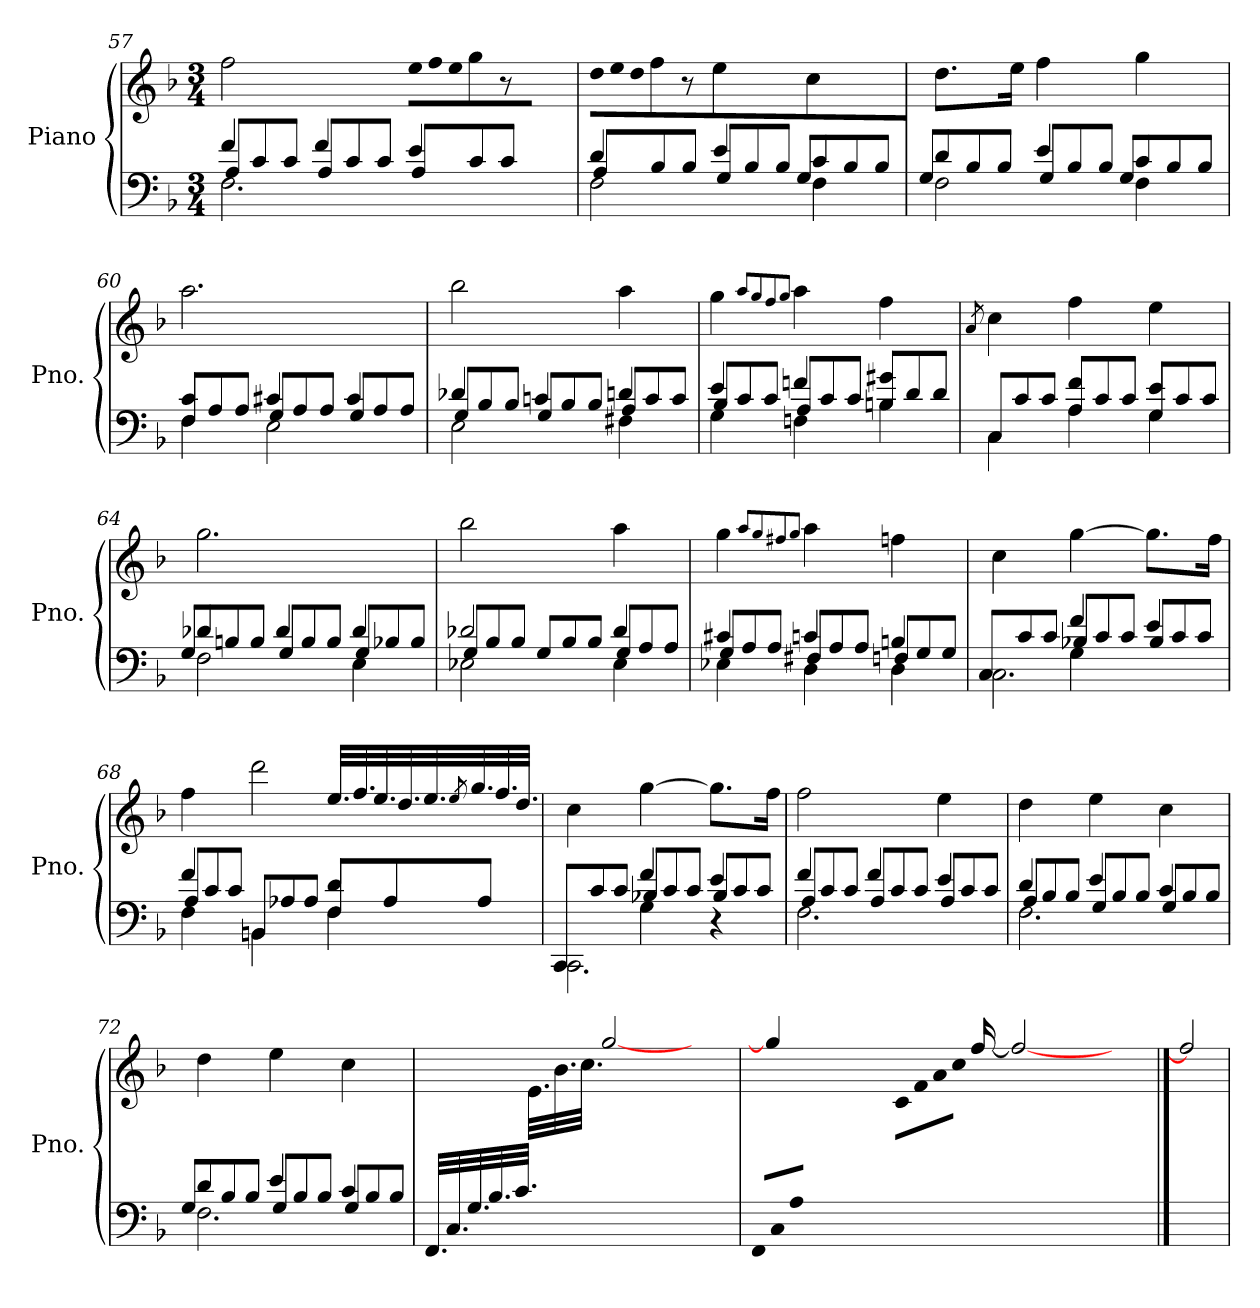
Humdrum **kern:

**kern	**kern
*part1	*part1
*staff2	*staff1
*I"Piano	*
*I'Pno.	*
!!LO:PB:g=z
*clefF4	*clefG2
*k[b-]	*k[b-]
*M3/4	*M3/4
=57	=57
*^	*
*	*^	*
*	*	*Xtuplet	*
4f/	2.F\	12A/L	2ff\
.	.	12c/	.
.	.	12c/J	.
4f/	.	12A/L	.
.	.	12c/	.
.	.	12c/J	.
*	*	*	*Xtuplet
!	!	!	!LO:N:vis=16
4e/	.	12A/L	1920%53ee\LL
!	!	!	!LO:N:vis=16
.	.	.	1920%53ff\
!	!	!	!LO:N:vis=16
.	.	.	1920%53ee\J
.	.	.	12gg\J
.	.	12c/	.
.	.	.	12r
.	.	12c/J	.
.	.	.	1920ryy
=58	=58	=58	=58
!	!	!	!LO:N:vis=16
4d/	2F\	12A/L	1920%53dd\LL
!	!	!	!LO:N:vis=16
.	.	.	1920%53ee\
!	!	!	!LO:N:vis=16
.	.	.	1920%53dd\J
.	.	.	12ff\J
.	.	12B-/	.
.	.	.	12r
.	.	12B-/J	.
.	.	.	4ee\
4e/	.	12G/L	.
.	.	12B-/	.
.	.	12B-/J	.
.	.	.	4cc\
4c/	4F\	12G/L	.
.	.	12B-/	.
.	.	12B-/J	.
.	.	.	1920ryy
=59	=59	=59	=59
4d/	2F\	12G/L	8.dd\L
.	.	12B-/	.
.	.	12B-/J	.
.	.	.	16ee\Jk
4e/	.	12G/L	4ff\
.	.	12B-/	.
.	.	12B-/J	.
4c/	4F\	12G/L	4gg\
.	.	12B-/	.
.	.	12B-/J	.
!!LO:LB:g=z
=60	=60	=60	=60
4c/	4F\	12F/L	2.aa\
.	.	12A/	.
.	.	12A/J	.
4c#X/	2E\	12G/L	.
.	.	12A/	.
.	.	12A/J	.
4c#/	.	12G/L	.
.	.	12A/	.
.	.	12A/J	.
=61	=61	=61	=61
4d-X/	2E\	12G/L	2bb-\
.	.	12B-/	.
.	.	12B-/J	.
4cn/	.	12G/L	.
.	.	12B-/	.
.	.	12B-/J	.
4dn/	4F#X\	12A/L	4aa\
.	.	12c/	.
.	.	12c/J	.
=62	=62	=62	=62
4e/	4G\	12B-/L	4gg\
.	.	12c/	.
.	.	12c/J	.
.	.	.	8qaa/L
.	.	.	8qgg/
.	.	.	8qff/
.	.	.	8qgg/J
4fn/	4Fn\	12A/L	4aa\
.	.	12c/	.
.	.	12c/J	.
4g#X/	4Bn\	12B/L	4ff\
.	.	12d/	.
.	.	12d/J	.
!!LO:LB:g=z
=63	=63	=63	=63
.	.	.	8qa/
4ryy	4C\	12C/L	4cc\
.	.	12c/	.
.	.	12c/J	.
4f/	4A\	12A/L	4ff\
.	.	12c/	.
.	.	12c/J	.
4e/	4G\	12G/L	4ee\
.	.	12c/	.
.	.	12c/J	.
=64	=64	=64	=64
4d-X/	2F\	12G/L	2.gg\
.	.	12Bn/	.
.	.	12B/J	.
4d-/	.	12G/L	.
.	.	12B/	.
.	.	12B/J	.
4d-/	4E\	12G/L	.
.	.	12B-X/	.
.	.	12B-/J	.
=65	=65	=65	=65
2d-X/	2E-X\	12G/L	2bb-\
.	.	12B-/	.
.	.	12B-/J	.
.	.	12G/L	.
.	.	12B-/	.
.	.	12B-/J	.
4d-/	4E-\	12G/L	4aa\
.	.	12A/	.
.	.	12A/J	.
=66	=66	=66	=66
4c#X/	4E-X\	12G/L	4gg\
.	.	12A/	.
.	.	12A/J	.
.	.	.	8qaa/L
.	.	.	8qgg/
.	.	.	8qff#X/
.	.	.	8qgg/J
4cn/	4D\	12F#X/L	4aa\
.	.	12A/	.
.	.	12A/J	.
4Bn/	4D\	12Fn/L	4ffn\
.	.	12G/	.
.	.	12G/J	.
!!LO:LB:g=z
=67	=67	=67	=67
*	*	*^	*
4ryy	2.C\	12C/L	4ryy	4cc\
.	.	12c/	.	.
.	.	12c/J	.	.
4f/	.	12B-X/L	4G\	[4gg\
.	.	12c/	.	.
.	.	12c/J	.	.
4e/	.	12B-/L	4ryy	8.gg\L]
.	.	12c/	.	.
.	.	12c/J	.	.
.	.	.	.	16ff\Jk
*	*	*v	*v	*
=68	=68	=68	=68
*	*	*	*^
4f/	4F\	12A/L	4ff\	2ryy
.	.	12c/	.	.
.	.	12c/J	.	.
4ryy	4BBn\	12BB/L	2ddd\	.
.	.	12A-X/	.	.
.	.	12A-/J	.	.
4d/	4F\	12F/L	.	48.ee!/L
.	.	.	.	48.ff!/
.	.	.	.	48.ee!/
.	.	12A-/	.	.
.	.	.	.	48.dd!/
.	.	.	.	48.ee!/
.	.	.	.	8qee/
.	.	.	.	48.gg!/
.	.	12A-/J	.	.
.	.	.	.	48.ff!/
.	.	.	.	48.dd!/J
*	*	*	*v	*v
!!LO:LB:g=z
=69	=69	=69	=69
*	*	*^	*
4ryy	2.CC\	12CC/L	4ryy	4cc\
.	.	12c/	.	.
.	.	12c/J	.	.
4f/	.	12B-X/L	4G\	[4gg\
.	.	12c/	.	.
.	.	12c/J	.	.
4e/	.	12B-/L	4r	8.gg\L]
.	.	12c/	.	.
.	.	12c/J	.	.
.	.	.	.	16ff\Jk
*	*	*v	*v	*
=70	=70	=70	=70
4f/	2.F\	12A/L	2ff\
.	.	12c/	.
.	.	12c/J	.
4f/	.	12A/L	.
.	.	12c/	.
.	.	12c/J	.
4e/	.	12A/L	4ee\
.	.	12c/	.
.	.	12c/J	.
=71	=71	=71	=71
4d/	2.F\	12A/L	4dd\
.	.	12B-/	.
.	.	12B-/J	.
4e/	.	12G/L	4ee\
.	.	12B-/	.
.	.	12B-/J	.
4c/	.	12G/L	4cc\
.	.	12B-/	.
.	.	12B-/J	.
!!LO:LB:g=z
=72	=72	=72	=72
4d/	2.F\	12G/L	4dd\
.	.	12B-/	.
.	.	12B-/J	.
4e/	.	12G/L	4ee\
.	.	12B-/	.
.	.	12B-/J	.
4c/	.	12G/L	4cc\
.	.	12B-/	.
.	.	12B-/J	.
*v	*v	*v	*
=73	=73
48.FF!/L	48.ryy
48.C!/	48.ryy
48.G!/	48.ryy
48.B-!/	48.ryy
48.c!/J	48.ryy
48.ryy	48.e!\L
48.ryy	48.b-!\
48.ryy	48.cc!\J
4ryy	[2gg/
4ryy	.
4ryy	4ryy
=74	=74
!	!LO:N:vis=8
640ryy	640%23ryy
!LO:N:vis=8	!
640%23FF!/L	.
.	4gg/]
!LO:N:vis=8	!
640%23C!/	.
!LO:N:vis=8	!
640%23A!/J	.
!LO:N:vis=8	!
640%23ryy	.
!LO:N:vis=8	!
640%23ryy	.
!LO:N:vis=8	!
640%23ryy	.
320%11ryy	.
640ryy	.
320%159ryy	.
!	!LO:N:vis=8
.	640%23ryy
!	!LO:N:vis=8
.	640%23ryy
!	!LO:N:vis=8
.	640%23c!\L
!	!LO:N:vis=8
.	640%23f!\
!	!LO:N:vis=8
.	640%23a!\
!	!LO:N:vis=8
.	640%23cc!\J
.	[320%11ff/
.	640%297ff/_
320ryy	.
4ryy	.
.	320ryy
==75	==75
320ryy	640%161ff/]
640%159ryy	.
=	=
*-	*-
